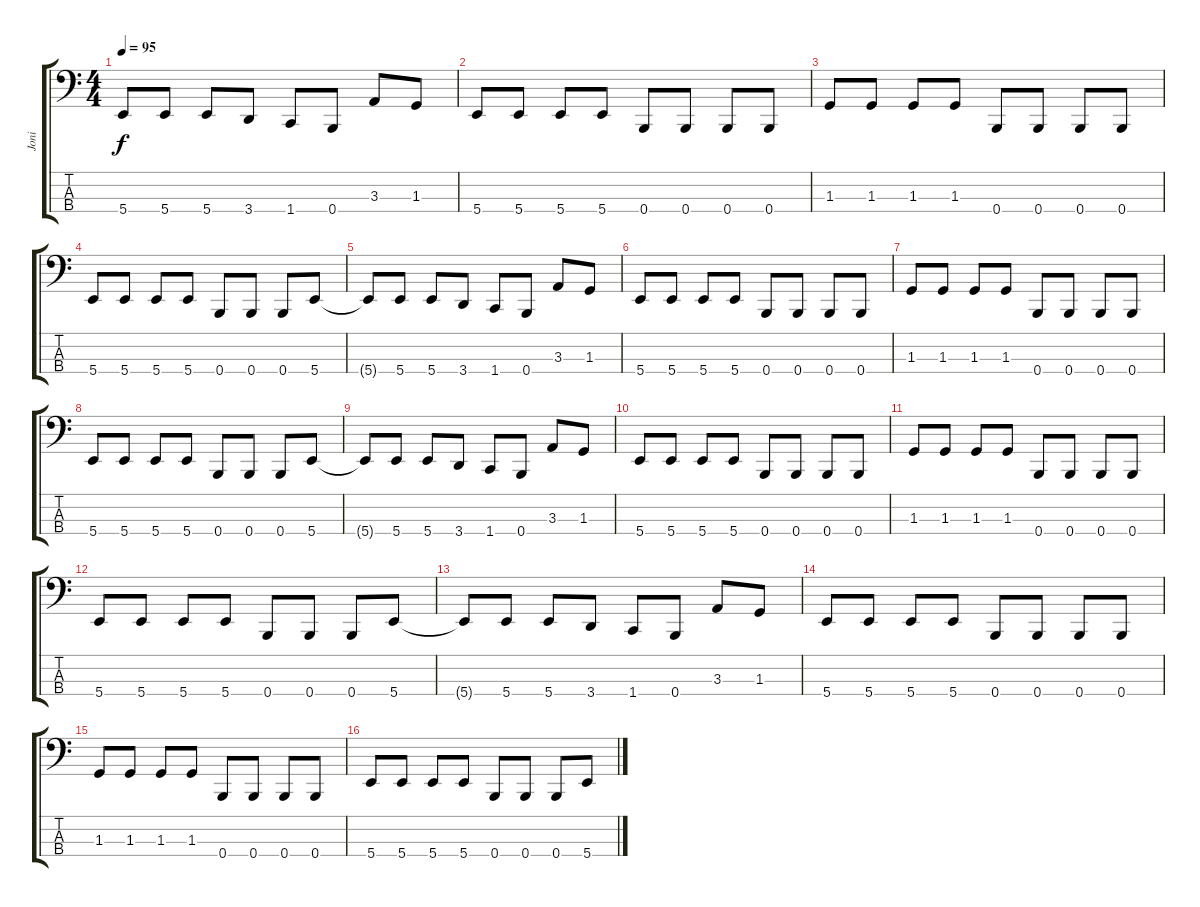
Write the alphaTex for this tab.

\track ("Joni" "Joni") {instrument electricbassfinger}
\staff {score tabs}
\tuning (E2 B1 Gb1 B0) {hide}
\ts (4 4)
\tempo 95
\clef f4
\ks c
5.4{t}.8{dy f} 5.4.8 5.4.8 3.4.8 1.4.8 0.4.8 3.3.8 1.3.8 |
5.4.8 5.4.8 5.4.8 5.4.8 0.4.8 0.4.8 0.4.8 0.4.8 |
1.3.8 1.3.8 1.3.8 1.3.8 0.4.8 0.4.8 0.4.8 0.4.8 |
5.4.8 5.4.8 5.4.8 5.4.8 0.4.8 0.4.8 0.4.8 5.4.8 |
5.4{t}.8 5.4.8 5.4.8 3.4.8 1.4.8 0.4.8 3.3.8 1.3.8 |
5.4.8 5.4.8 5.4.8 5.4.8 0.4.8 0.4.8 0.4.8 0.4.8 |
1.3.8 1.3.8 1.3.8 1.3.8 0.4.8 0.4.8 0.4.8 0.4.8 |
5.4.8 5.4.8 5.4.8 5.4.8 0.4.8 0.4.8 0.4.8 5.4.8 |
5.4{t}.8 5.4.8 5.4.8 3.4.8 1.4.8 0.4.8 3.3.8 1.3.8 |
5.4.8 5.4.8 5.4.8 5.4.8 0.4.8 0.4.8 0.4.8 0.4.8 |
1.3.8 1.3.8 1.3.8 1.3.8 0.4.8 0.4.8 0.4.8 0.4.8 |
5.4.8 5.4.8 5.4.8 5.4.8 0.4.8 0.4.8 0.4.8 5.4.8 |
5.4{t}.8 5.4.8 5.4.8 3.4.8 1.4.8 0.4.8 3.3.8 1.3.8 |
5.4.8 5.4.8 5.4.8 5.4.8 0.4.8 0.4.8 0.4.8 0.4.8 |
1.3.8 1.3.8 1.3.8 1.3.8 0.4.8 0.4.8 0.4.8 0.4.8 |
5.4.8 5.4.8 5.4.8 5.4.8 0.4.8 0.4.8 0.4.8 5.4.8
